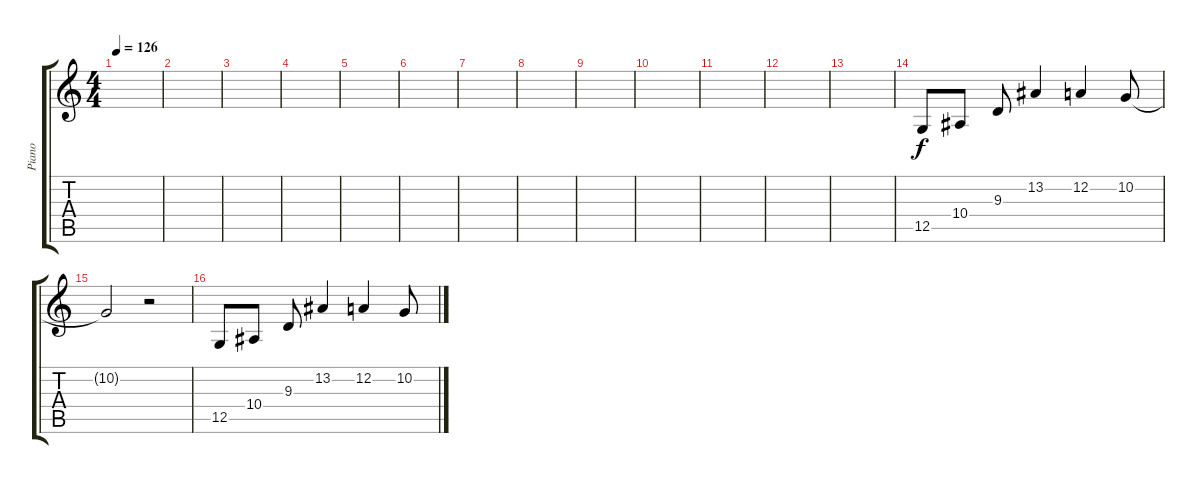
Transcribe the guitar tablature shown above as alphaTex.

\track ("Piano" "Piano") {instrument acousticgrandpiano}
\staff {score tabs}
\tuning (D4 A3 F3 C3 G2 C2) {hide}
\ts (4 4)
\tempo 126
\clef g2
\ks c
|
|
|
|
|
|
|
|
|
|
|
|
|
12.5.8 10.4.8 9.3.8 13.2.4 12.2.4 10.2.8 |
10.2{t}.2 r.2 |
12.5.8 10.4.8 9.3.8 13.2.4 12.2.4 10.2.8
